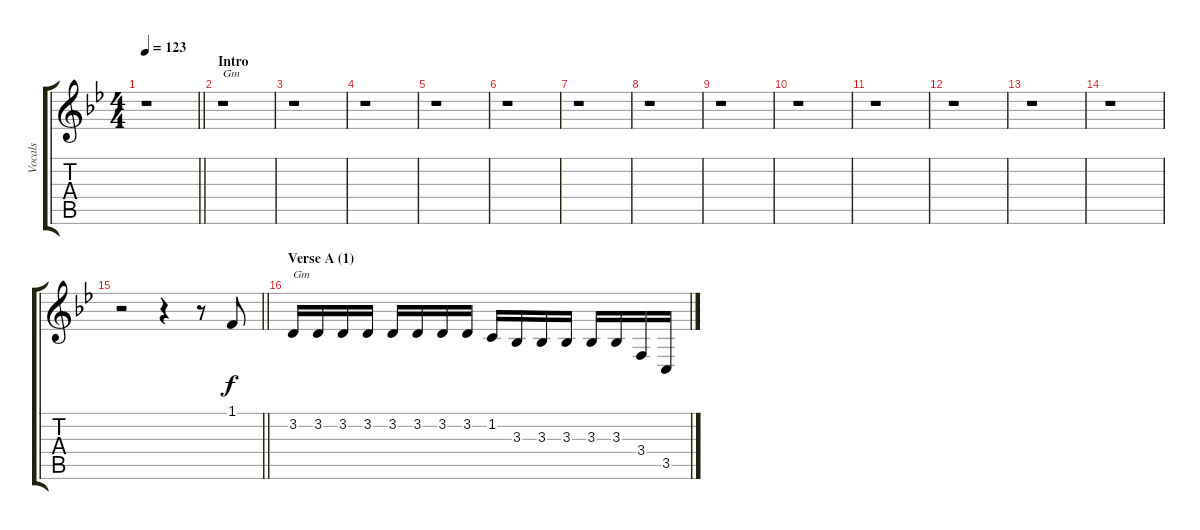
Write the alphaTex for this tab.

\track ("Vocals" "Vocals") {instrument sopranosax}
\staff {score tabs}
\tuning (E4 B3 G3 D3 A2 E2) {hide}
\ts (4 4)
\tempo 123
\clef g2
\barLineRight lightlight
\ks gminor
r.1{dy f instrument sopranosax} |
\section ("" "Intro")
r.1{txt "Gm"} |
r.1 |
r.1 |
r.1 |
r.1 |
r.1 |
r.1 |
r.1 |
r.1 |
r.1 |
r.1 |
r.1 |
r.1 |
\barLineRight lightlight
r.2 r.4 r.8 1.1.8 |
\section ("" "Verse A (1)")
3.2.16{txt "Gm"} 3.2.16 3.2.16 3.2.16 3.2.16 3.2.16 3.2.16 3.2.16 1.2.16 3.3.16 3.3.16 3.3.16 3.3.16 3.3.16 3.4.16 3.5.16
